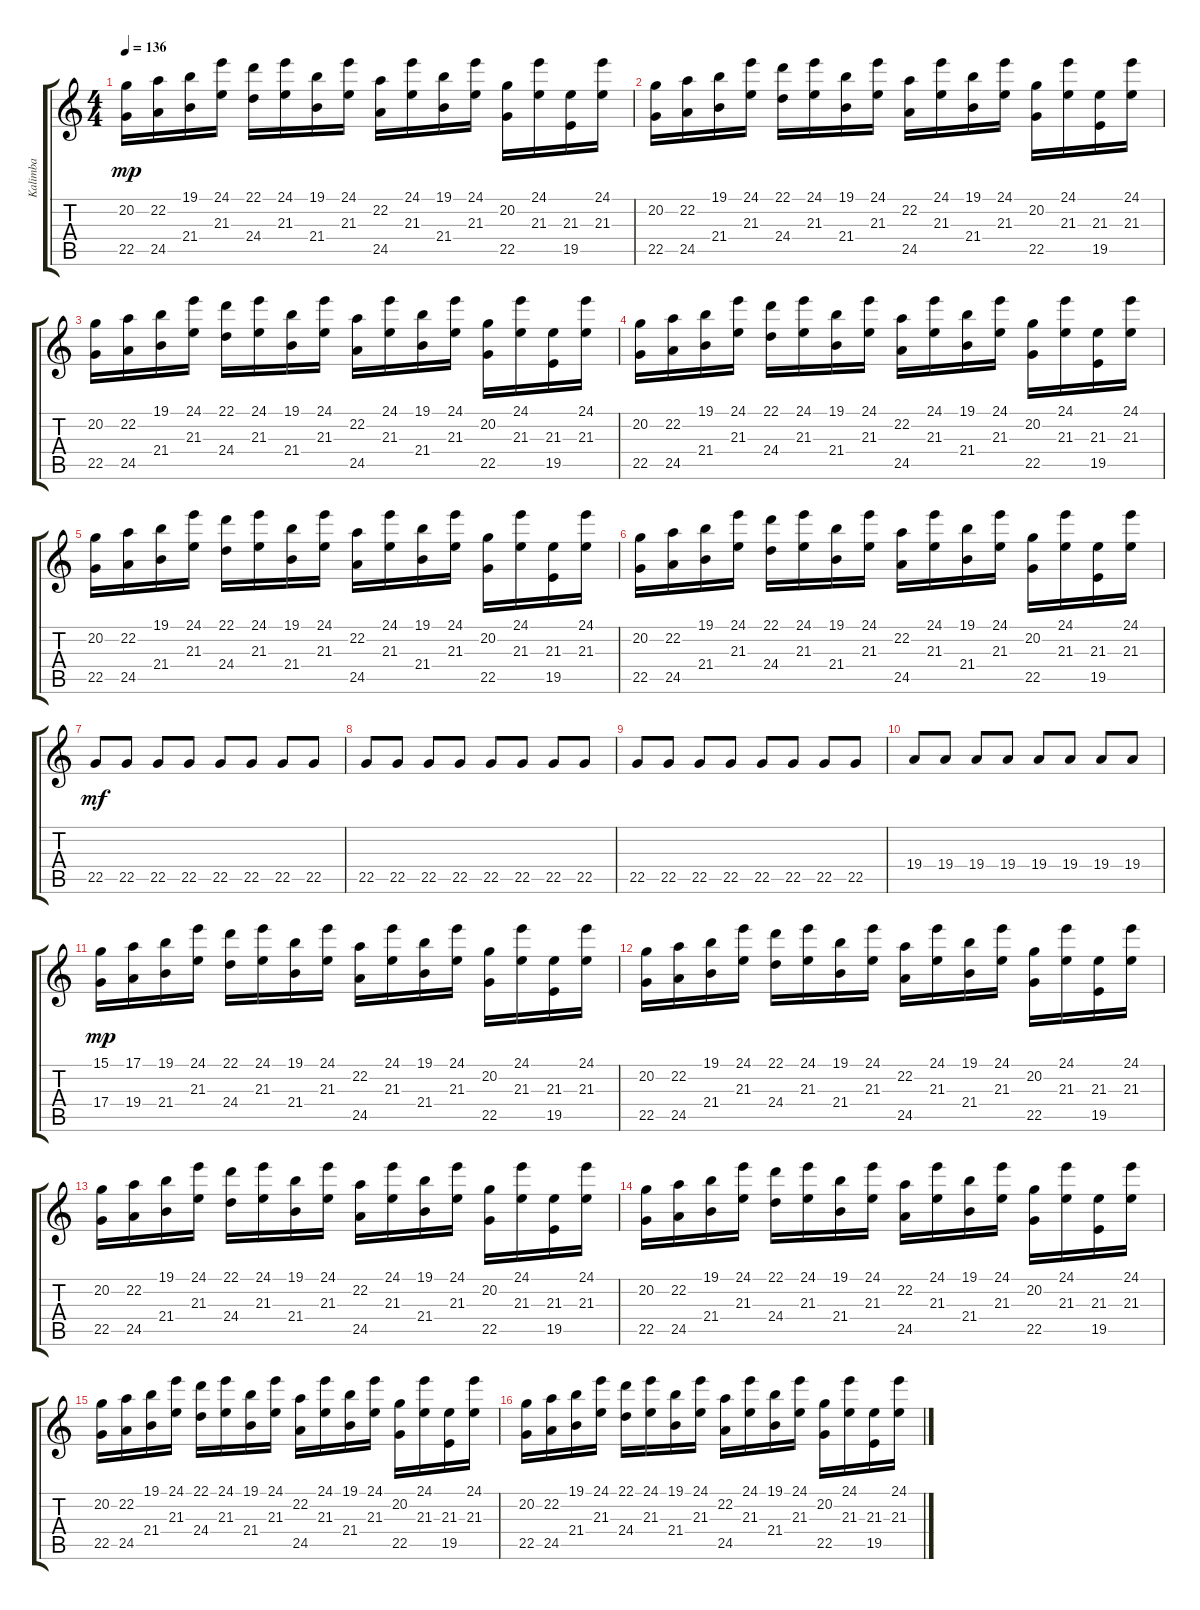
\track ("Kalimba        " "Kalimba   ") {instrument kalimba}
\staff {score tabs}
\tuning (E4 B3 G3 D3 A2 E2) {hide}
\ts (4 4)
\tempo 136
\clef g2
\ks c
(20.2 22.5).16{dy mp} (22.2 24.5).16 (19.1 21.4).16 (24.1 21.3).16 (22.1 24.4).16 (24.1 21.3).16 (19.1 21.4).16 (24.1 21.3).16 (22.2 24.5).16 (24.1 21.3).16 (19.1 21.4).16 (24.1 21.3).16 (20.2 22.5).16 (24.1 21.3).16 (21.3 19.5).16 (24.1 21.3).16 |
(20.2 22.5).16 (22.2 24.5).16 (19.1 21.4).16 (24.1 21.3).16 (22.1 24.4).16 (24.1 21.3).16 (19.1 21.4).16 (24.1 21.3).16 (22.2 24.5).16 (24.1 21.3).16 (19.1 21.4).16 (24.1 21.3).16 (20.2 22.5).16 (24.1 21.3).16 (21.3 19.5).16 (24.1 21.3).16 |
(20.2 22.5).16 (22.2 24.5).16 (19.1 21.4).16 (24.1 21.3).16 (22.1 24.4).16 (24.1 21.3).16 (19.1 21.4).16 (24.1 21.3).16 (22.2 24.5).16 (24.1 21.3).16 (19.1 21.4).16 (24.1 21.3).16 (20.2 22.5).16 (24.1 21.3).16 (21.3 19.5).16 (24.1 21.3).16 |
(20.2 22.5).16 (22.2 24.5).16 (19.1 21.4).16 (24.1 21.3).16 (22.1 24.4).16 (24.1 21.3).16 (19.1 21.4).16 (24.1 21.3).16 (22.2 24.5).16 (24.1 21.3).16 (19.1 21.4).16 (24.1 21.3).16 (20.2 22.5).16 (24.1 21.3).16 (21.3 19.5).16 (24.1 21.3).16 |
(20.2 22.5).16 (22.2 24.5).16 (19.1 21.4).16 (24.1 21.3).16 (22.1 24.4).16 (24.1 21.3).16 (19.1 21.4).16 (24.1 21.3).16 (22.2 24.5).16 (24.1 21.3).16 (19.1 21.4).16 (24.1 21.3).16 (20.2 22.5).16 (24.1 21.3).16 (21.3 19.5).16 (24.1 21.3).16 |
(20.2 22.5).16 (22.2 24.5).16 (19.1 21.4).16 (24.1 21.3).16 (22.1 24.4).16 (24.1 21.3).16 (19.1 21.4).16 (24.1 21.3).16 (22.2 24.5).16 (24.1 21.3).16 (19.1 21.4).16 (24.1 21.3).16 (20.2 22.5).16 (24.1 21.3).16 (21.3 19.5).16 (24.1 21.3).16 |
22.5.8{dy mf} 22.5.8 22.5.8 22.5.8 22.5.8 22.5.8 22.5.8 22.5.8 |
22.5.8 22.5.8 22.5.8 22.5.8 22.5.8 22.5.8 22.5.8 22.5.8 |
22.5.8 22.5.8 22.5.8 22.5.8 22.5.8 22.5.8 22.5.8 22.5.8 |
19.4.8 19.4.8 19.4.8 19.4.8 19.4.8 19.4.8 19.4.8 19.4.8 |
(15.1 17.4).16{dy mp} (17.1 19.4).16 (19.1 21.4).16 (24.1 21.3).16 (22.1 24.4).16 (24.1 21.3).16 (19.1 21.4).16 (24.1 21.3).16 (22.2 24.5).16 (24.1 21.3).16 (19.1 21.4).16 (24.1 21.3).16 (20.2 22.5).16 (24.1 21.3).16 (21.3 19.5).16 (24.1 21.3).16 |
(20.2 22.5).16 (22.2 24.5).16 (19.1 21.4).16 (24.1 21.3).16 (22.1 24.4).16 (24.1 21.3).16 (19.1 21.4).16 (24.1 21.3).16 (22.2 24.5).16 (24.1 21.3).16 (19.1 21.4).16 (24.1 21.3).16 (20.2 22.5).16 (24.1 21.3).16 (21.3 19.5).16 (24.1 21.3).16 |
(20.2 22.5).16 (22.2 24.5).16 (19.1 21.4).16 (24.1 21.3).16 (22.1 24.4).16 (24.1 21.3).16 (19.1 21.4).16 (24.1 21.3).16 (22.2 24.5).16 (24.1 21.3).16 (19.1 21.4).16 (24.1 21.3).16 (20.2 22.5).16 (24.1 21.3).16 (21.3 19.5).16 (24.1 21.3).16 |
(20.2 22.5).16 (22.2 24.5).16 (19.1 21.4).16 (24.1 21.3).16 (22.1 24.4).16 (24.1 21.3).16 (19.1 21.4).16 (24.1 21.3).16 (22.2 24.5).16 (24.1 21.3).16 (19.1 21.4).16 (24.1 21.3).16 (20.2 22.5).16 (24.1 21.3).16 (21.3 19.5).16 (24.1 21.3).16 |
(20.2 22.5).16 (22.2 24.5).16 (19.1 21.4).16 (24.1 21.3).16 (22.1 24.4).16 (24.1 21.3).16 (19.1 21.4).16 (24.1 21.3).16 (22.2 24.5).16 (24.1 21.3).16 (19.1 21.4).16 (24.1 21.3).16 (20.2 22.5).16 (24.1 21.3).16 (21.3 19.5).16 (24.1 21.3).16 |
(20.2 22.5).16 (22.2 24.5).16 (19.1 21.4).16 (24.1 21.3).16 (22.1 24.4).16 (24.1 21.3).16 (19.1 21.4).16 (24.1 21.3).16 (22.2 24.5).16 (24.1 21.3).16 (19.1 21.4).16 (24.1 21.3).16 (20.2 22.5).16 (24.1 21.3).16 (21.3 19.5).16 (24.1 21.3).16
